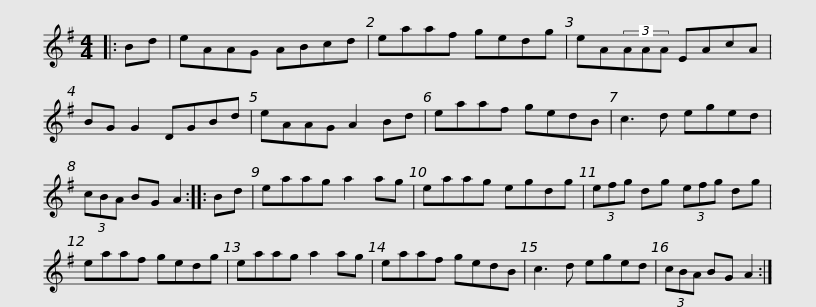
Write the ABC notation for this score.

X:1
L:1/8
M:4/4
I:linebreak $
K:G
V:1 treble
V:1
|: Bd | eAAG ABcd | eaaf gedg | eA(3AAA EAcA | BG G2 DGBd | %5
 eAAG A2 Bd |$ eaaf gedB | c3 d eged | (3cBA BG A2 :: Bd | %10
 eaag a2 ag | eaag egdg |$ (3efg dg (3efg dg | eaaf gedg | eaag a2 ag | %15
 eaaf gedB | c3 d eged |$ (3cBA BG A2 :| %18
